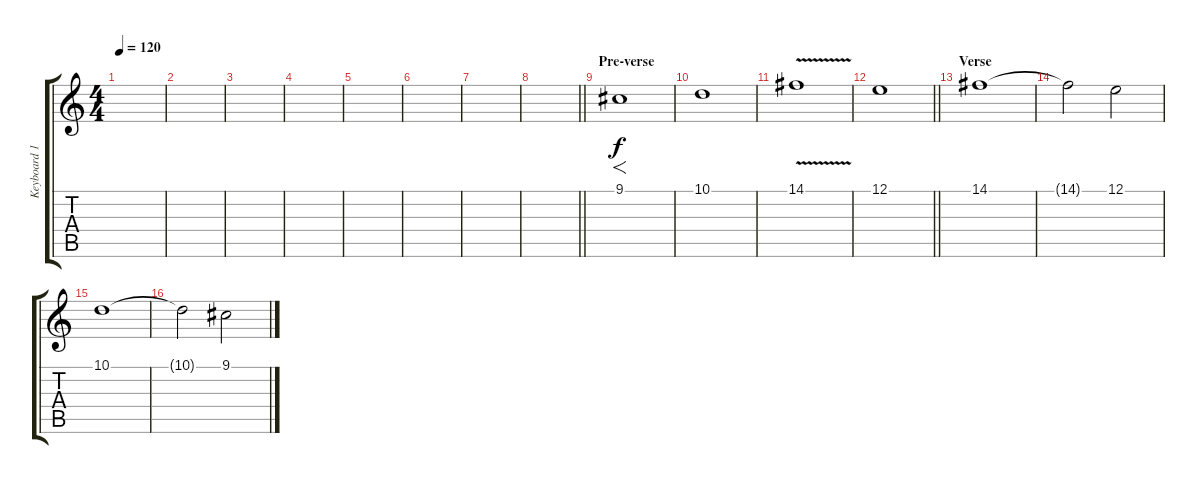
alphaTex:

\track ("Keyboard 1" "Keyboard 1") {instrument stringensemble2}
\staff {score tabs}
\tuning (E4 B3 G3 D3 A2 E2) {hide}
\ts (4 4)
\tempo 120
\clef g2
\ks c
|
|
|
|
|
|
|
\barLineRight lightlight
|
\section ("" "Pre-verse")
9.1.1{f} |
10.1.1 |
14.1{v}.1 |
\barLineRight lightlight
12.1.1 |
\section ("" "Verse")
14.1.1 |
14.1{t}.2 12.1.2 |
10.1.1 |
10.1{t}.2 9.1.2
